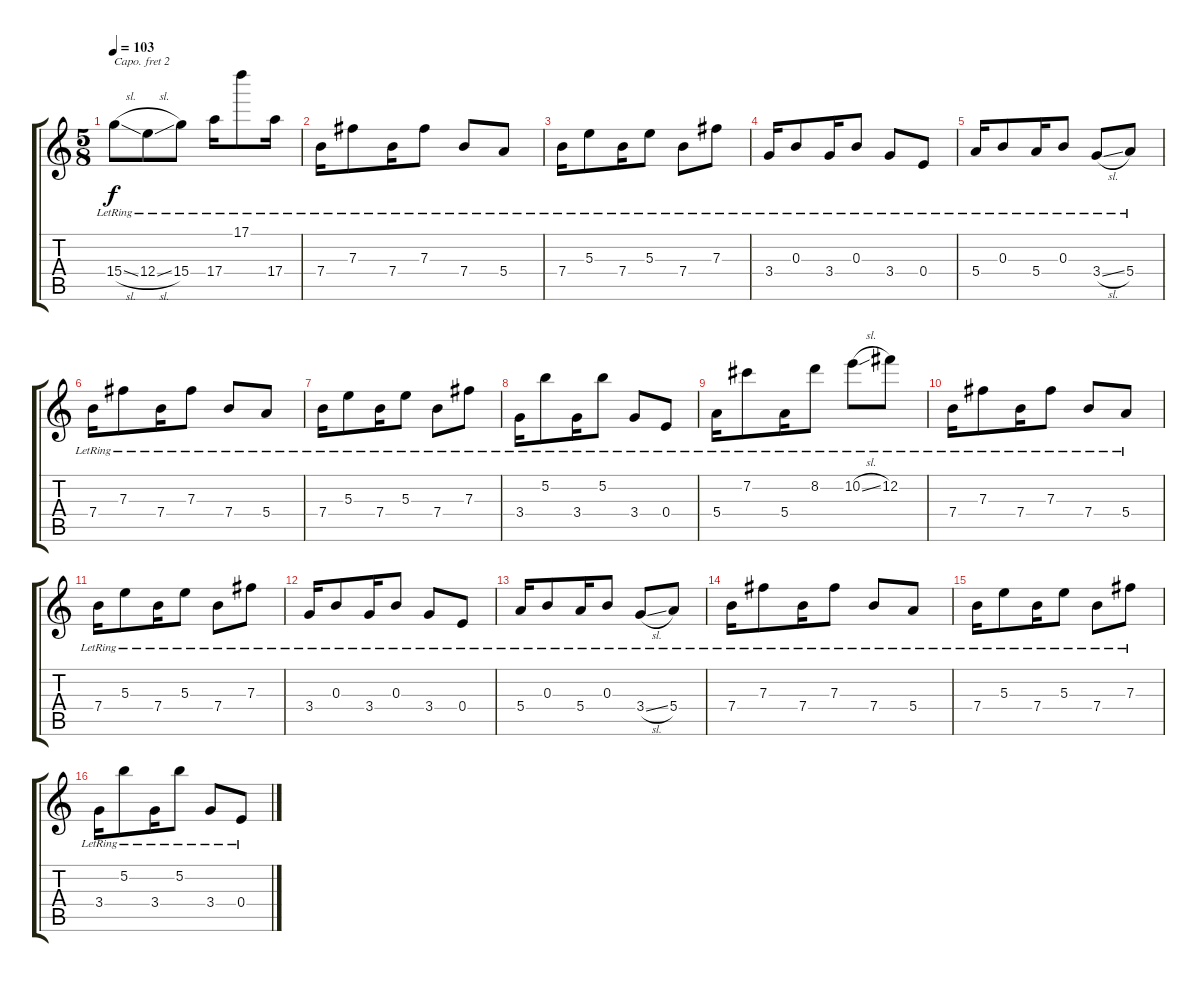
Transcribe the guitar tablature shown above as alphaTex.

\track "" {instrument overdrivenguitar}
\staff {score tabs}
\capo 2
\tuning (G4 E4 A3 D3 G2 C2) {hide}
\ts (5 8)
\tempo 103
\clef g2
\ks c
15.4{sl lr}.8{dy f} 12.4{sl lr}.8 15.4{lr}.8 17.4{lr}.16 17.1{lr}.8 17.4{lr}.16 |
7.4{lr}.16 7.3{lr}.8 7.4{lr}.16 7.3{lr}.8 7.4{lr}.8 5.4{lr}.8 |
7.4{lr}.16 5.3{lr}.8 7.4{lr}.16 5.3{lr}.8 7.4{lr}.8 7.3{lr}.8 |
3.4{lr}.16 0.3{lr}.8 3.4{lr}.16 0.3{lr}.8 3.4{lr}.8 0.4{lr}.8 |
5.4{lr}.16 0.3{lr}.8 5.4{lr}.16 0.3{lr}.8 3.4{sl lr}.8 5.4{lr}.8 |
7.4{lr}.16 7.3{lr}.8 7.4{lr}.16 7.3{lr}.8 7.4{lr}.8 5.4{lr}.8 |
7.4{lr}.16 5.3{lr}.8 7.4{lr}.16 5.3{lr}.8 7.4{lr}.8 7.3{lr}.8 |
3.4{lr}.16 5.2{lr}.8 3.4{lr}.16 5.2{lr}.8 3.4{lr}.8 0.4{lr}.8 |
5.4{lr}.16 7.2{lr}.8 5.4{lr}.16 8.2{lr}.8 10.2{sl lr}.8 12.2{lr}.8 |
7.4{lr}.16 7.3{lr}.8 7.4{lr}.16 7.3{lr}.8 7.4{lr}.8 5.4{lr}.8 |
7.4{lr}.16 5.3{lr}.8 7.4{lr}.16 5.3{lr}.8 7.4{lr}.8 7.3{lr}.8 |
3.4{lr}.16 0.3{lr}.8 3.4{lr}.16 0.3{lr}.8 3.4{lr}.8 0.4{lr}.8 |
5.4{lr}.16 0.3{lr}.8 5.4{lr}.16 0.3{lr}.8 3.4{sl lr}.8 5.4{lr}.8 |
7.4{lr}.16 7.3{lr}.8 7.4{lr}.16 7.3{lr}.8 7.4{lr}.8 5.4{lr}.8 |
7.4{lr}.16 5.3{lr}.8 7.4{lr}.16 5.3{lr}.8 7.4{lr}.8 7.3{lr}.8 |
3.4{lr}.16 5.2{lr}.8 3.4{lr}.16 5.2{lr}.8 3.4{lr}.8 0.4{lr}.8
